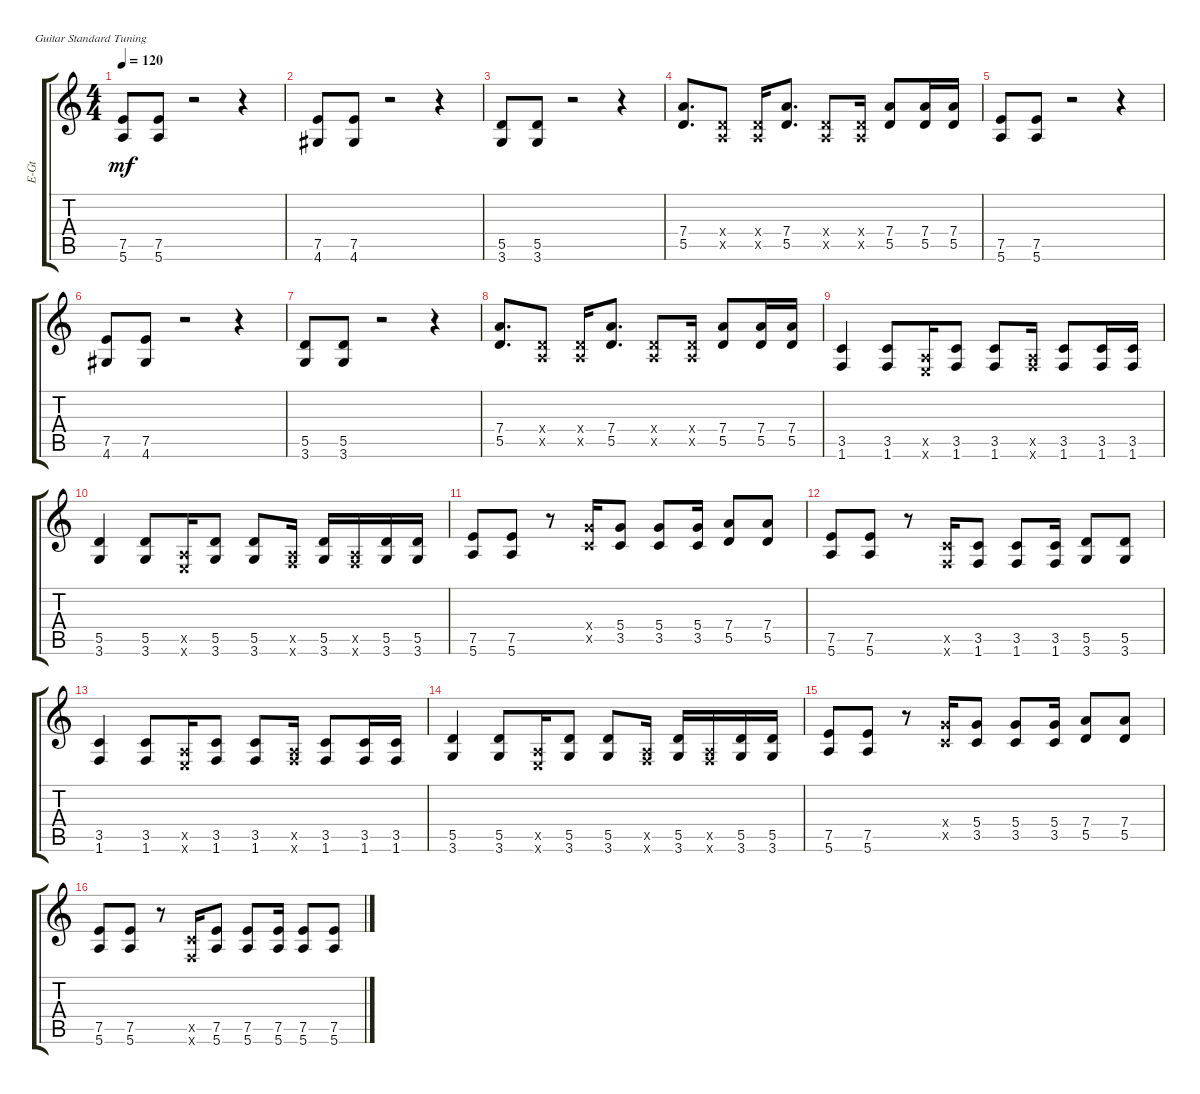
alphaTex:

\defaultSystemsLayout 4
\bracketExtendMode groupsimilarinstruments
\otherSystemsTrackNameOrientation horizontal
\track ("Electric Guitar" "E-Gt") {instrument distortionguitar}
\staff {score tabs}
\tuning (E4 B3 G3 D3 A2 E2)
\ts (4 4)
\tempo 120
\clef g2
\ks c
(5.6 7.5).8{dy mf beam Up} (5.6 7.5).8{beam Up} r.2{beam Up} r.4{beam Up} |
(7.5 4.6{acc #}).8{beam Up} (4.6{acc #} 7.5).8{beam Up} r.2{beam Up} r.4{beam Up} |
(3.6 5.5).8{beam Up} (3.6 5.5).8{beam Up} r.2{beam Up} r.4{beam Up} |
(5.5 7.4).8{d beam Up} (0.4{x} 0.5{x}).8{beam Up} (0.5{x} 0.4{x}).16{beam Up} (7.4 5.5).8{d beam Up} (0.5{x} 0.4{x}).8{beam Up} (0.4{x} 0.5{x}).16{beam Up} (7.4 5.5).8{beam Up} (7.4 5.5).16{beam Up} (5.5 7.4).16{beam Up} |
(5.6 7.5).8{beam Up} (5.6 7.5).8{beam Up} r.2{beam Up} r.4{beam Up} |
(7.5 4.6{acc #}).8{beam Up} (4.6{acc #} 7.5).8{beam Up} r.2{beam Up} r.4{beam Up} |
(3.6 5.5).8{beam Up} (3.6 5.5).8{beam Up} r.2{beam Up} r.4{beam Up} |
(5.5 7.4).8{d beam Up} (0.4{x} 0.5{x}).8{beam Up} (0.5{x} 0.4{x}).16{beam Up} (7.4 5.5).8{d beam Up} (0.5{x} 0.4{x}).8{beam Up} (0.4{x} 0.5{x}).16{beam Up} (7.4 5.5).8{beam Up} (7.4 5.5).16{beam Up} (5.5 7.4).16{beam Up} |
(1.6 3.5).4{beam Up} (3.5 1.6).8{beam Up} (0.6{x} 0.5{x}).16{beam Up} (3.5 1.6).8{beam Up} (3.5 1.6).8{beam Up} (1.6{x} 0.5{x}).16{beam Up} (3.5 1.6).8{beam Up} (1.6 3.5).16{beam Up} (3.5 1.6).16{beam Up} |
(3.6 5.5).4{beam Up} (5.5 3.6).8{beam Up} (0.6{x} 0.5{x}).16{beam Up} (5.5 3.6).8{beam Up} (5.5 3.6).8{beam Up} (1.6{x} 0.5{x}).16{beam Up} (5.5 3.6).16{beam Up} (1.6{x} 0.5{x}).16{beam Up} (3.6 5.5).16{beam Up} (5.5 3.6).16{beam Up} |
(5.6 7.5).8{beam Up} (7.5 5.6).8{beam Up} r.8{beam Up} (3.5{x} 5.4{x}).16{beam Up} (5.4 3.5).8{beam Up} (3.5 5.4).8{beam Up} (5.4 3.5).16{beam Up} (7.4 5.5).8{beam Up} (7.4 5.5).8{beam Up} |
(5.6 7.5).8{beam Up} (7.5 5.6).8{beam Up} r.8{beam Up} (3.5{x} 1.6{x}).16{beam Up} (3.5 1.6).8{beam Up} (3.5 1.6).8{beam Up} (3.5 1.6).16{beam Up} (5.5 3.6).8{beam Up} (5.5 3.6).8{beam Up} |
(1.6 3.5).4{beam Up} (3.5 1.6).8{beam Up} (0.6{x} 0.5{x}).16{beam Up} (3.5 1.6).8{beam Up} (3.5 1.6).8{beam Up} (1.6{x} 0.5{x}).16{beam Up} (3.5 1.6).8{beam Up} (1.6 3.5).16{beam Up} (3.5 1.6).16{beam Up} |
(3.6 5.5).4{beam Up} (5.5 3.6).8{beam Up} (0.6{x} 0.5{x}).16{beam Up} (5.5 3.6).8{beam Up} (5.5 3.6).8{beam Up} (1.6{x} 0.5{x}).16{beam Up} (5.5 3.6).16{beam Up} (1.6{x} 0.5{x}).16{beam Up} (3.6 5.5).16{beam Up} (5.5 3.6).16{beam Up} |
(5.6 7.5).8{beam Up} (7.5 5.6).8{beam Up} r.8{beam Up} (3.5{x} 5.4{x}).16{beam Up} (5.4 3.5).8{beam Up} (3.5 5.4).8{beam Up} (5.4 3.5).16{beam Up} (7.4 5.5).8{beam Up} (7.4 5.5).8{beam Up} |
(5.6 7.5).8{beam Up} (7.5 5.6).8{beam Up} r.8{beam Up} (3.5{x} 1.6{x}).16{beam Up} (7.5 5.6).8{beam Up} (7.5 5.6).8{beam Up} (7.5 5.6).16{beam Up} (7.5 5.6).8{beam Up} (7.5 5.6).8{beam Up}
